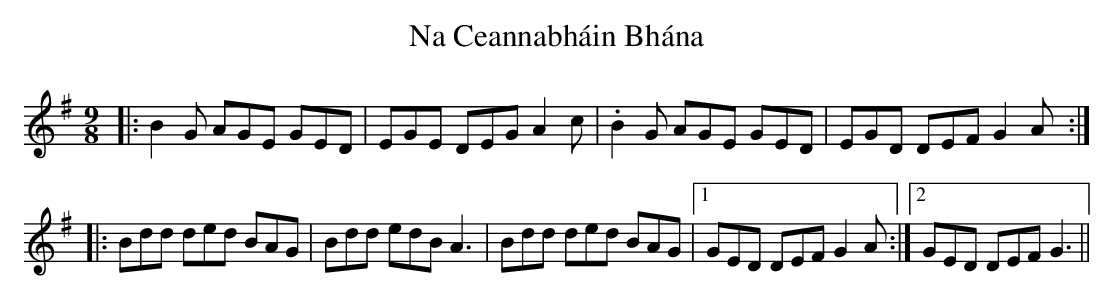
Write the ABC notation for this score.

X:1
T: Na Ceannabháin Bhána
M: 9/8
L: 1/8
K: Gmaj
|:B2 G AGE GED|EGE DEG A2 c|.B2G AGE GED|EGD DEF G2 A:|
|:Bdd ded BAG|Bdd edB A3|Bdd ded BAG|1 GED DEF G2A:|2 GED DEF G3||
